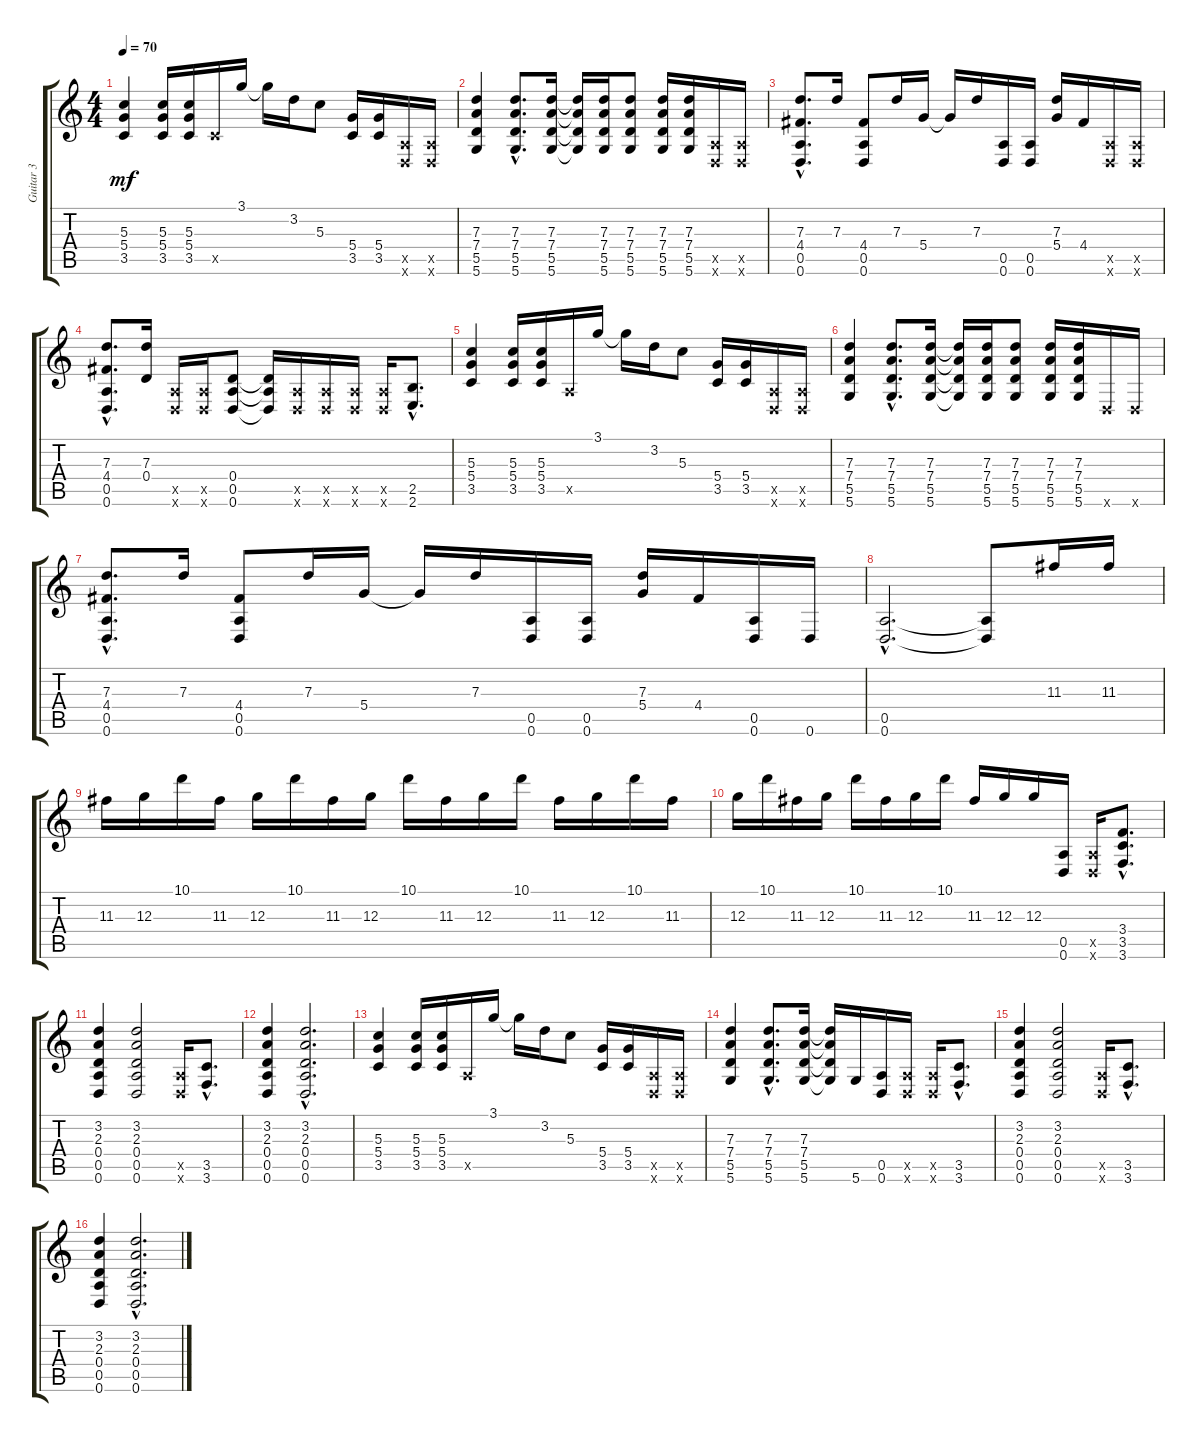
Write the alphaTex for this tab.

\track ("Guitar 3" "Guitar 3") {instrument distortionguitar}
\staff {score tabs}
\tuning (E4 B3 G3 D3 A2 D2) {hide}
\ts (4 4)
\tempo 70
\clef g2
\ks c
(5.3 5.4 3.5).4{dy mf} (5.3 5.4 3.5).16 (5.3 5.4 3.5).16 3.5{x}.16 3.1.16 3.1{t}.16 3.2.16 5.3.8 (5.4 3.5).16 (5.4 3.5).16 (0.5{x} 0.6{x}).16 (0.5{x} 0.6{x}).16 |
(7.3 7.4 5.5 5.6).4 (7.3{hac} 7.4{hac} 5.5{hac} 5.6{hac}).8{d} (7.3 7.4 5.5 5.6).16 (7.3{t} 7.4{t} 5.5{t} 5.6{t}).16 (7.3 7.4 5.5 5.6).16 (7.3 7.4 5.5 5.6).8 (7.3 7.4 5.5 5.6).16 (7.3 7.4 5.5 5.6).16 (0.5{x} 0.6{x}).16 (0.5{x} 0.6{x}).16 |
(7.3{hac} 4.4{hac} 0.5{hac} 0.6{hac}).8{d} 7.3.16 (4.4 0.5 0.6).8 7.3.16 5.4.16 5.4{t}.16 7.3.16 (0.5 0.6).16 (0.5 0.6).16 (7.3 5.4).16 4.4.16 (0.5{x} 0.6{x}).16 (0.5{x} 0.6{x}).16 |
(7.3{hac} 4.4{hac} 0.5{hac} 0.6{hac}).8{d} (7.3 0.4).16 (0.5{x} 0.6{x}).16 (0.5{x} 0.6{x}).16 (0.4 0.5 0.6).8 (0.4{t} 0.5{t} 0.6{t}).16 (0.5{x} 0.6{x}).16 (0.5{x} 0.6{x}).16 (0.5{x} 0.6{x}).16 (0.5{x} 0.6{x}).16 (2.5{hac} 2.6{hac}).8{d} |
(5.3 5.4 3.5).4 (5.3 5.4 3.5).16 (5.3 5.4 3.5).16 0.5{x}.16 3.1.16 3.1{t}.16 3.2.16 5.3.8 (5.4 3.5).16 (5.4 3.5).16 (0.5{x} 0.6{x}).16 (0.5{x} 0.6{x}).16 |
(7.3 7.4 5.5 5.6).4 (7.3{hac} 7.4{hac} 5.5{hac} 5.6{hac}).8{d} (7.3 7.4 5.5 5.6).16 (7.3{t} 7.4{t} 5.5{t} 5.6{t}).16 (7.3 7.4 5.5 5.6).16 (7.3 7.4 5.5 5.6).8 (7.3 7.4 5.5 5.6).16 (7.3 7.4 5.5 5.6).16 0.6{x}.16 0.6{x}.16 |
(7.3{hac} 4.4{hac} 0.5{hac} 0.6{hac}).8{d} 7.3.16 (4.4 0.5 0.6).8 7.3.16 5.4.16 5.4{t}.16 7.3.16 (0.5 0.6).16 (0.5 0.6).16 (7.3 5.4).16 4.4.16 (0.5 0.6).16 0.6.16 |
(0.5{hac} 0.6{hac}).2{d} (0.5{t} 0.6{t}).8 11.3.16 11.3.16 |
11.3.16 12.3.16 10.1.16 11.3.16 12.3.16 10.1.16 11.3.16 12.3.16 10.1.16 11.3.16 12.3.16 10.1.16 11.3.16 12.3.16 10.1.16 11.3.16 |
12.3.16 10.1.16 11.3.16 12.3.16 10.1.16 11.3.16 12.3.16 10.1.16 11.3.16 12.3.16 12.3.16 (0.5 0.6).16 (0.5{x} 0.6{x}).16 (3.4{hac} 3.5{hac} 3.6{hac}).8{d} |
(3.2 2.3 0.4 0.5 0.6).4 (3.2 2.3 0.4 0.5 0.6).2 (0.5{x} 0.6{x}).16 (3.5{hac} 3.6{hac}).8{d} |
(3.2 2.3 0.4 0.5 0.6).4 (3.2{hac} 2.3{hac} 0.4{hac} 0.5{hac} 0.6{hac}).2{d} |
(5.3 5.4 3.5).4 (5.3 5.4 3.5).16 (5.3 5.4 3.5).16 0.5{x}.16 3.1.16 3.1{t}.16 3.2.16 5.3.8 (5.4 3.5).16 (5.4 3.5).16 (0.5{x} 0.6{x}).16 (0.5{x} 0.6{x}).16 |
(7.3 7.4 5.5 5.6).4 (7.3{hac} 7.4{hac} 5.5{hac} 5.6{hac}).8{d} (7.3 7.4 5.5 5.6).16 (7.3{t} 7.4{t} 5.5{t} 5.6{t}).16 5.6.16 (0.5 0.6).16 (0.5{x} 0.6{x}).16 (0.5{x} 0.6{x}).16 (3.5{hac} 3.6{hac}).8{d} |
(3.2 2.3 0.4 0.5 0.6).4 (3.2 2.3 0.4 0.5 0.6).2 (0.5{x} 0.6{x}).16 (3.5{hac} 3.6{hac}).8{d} |
(3.2 2.3 0.4 0.5 0.6).4 (3.2{hac} 2.3{hac} 0.4{hac} 0.5{hac} 0.6{hac}).2{d}
